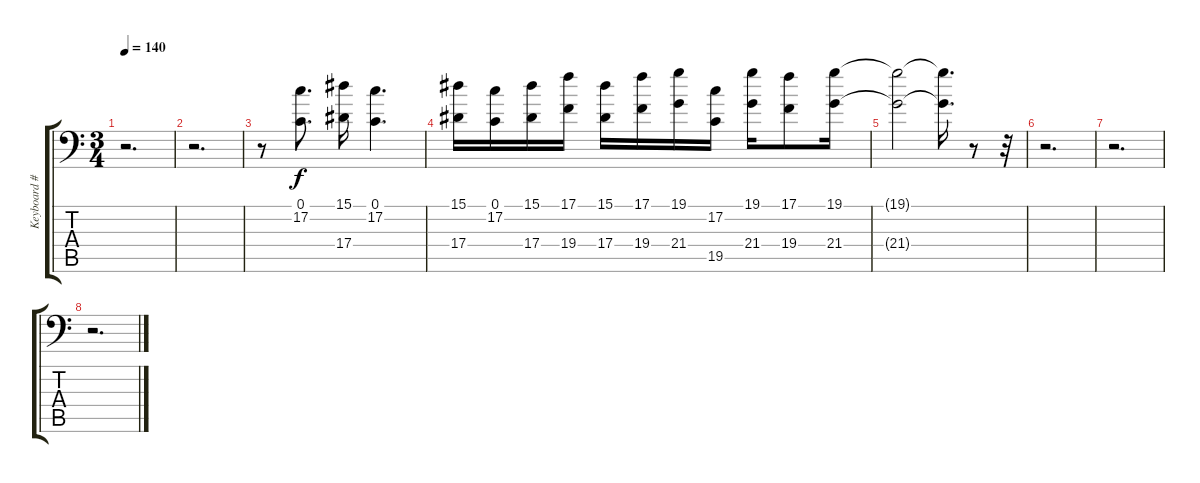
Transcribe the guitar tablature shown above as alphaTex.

\track ("Keyboard #2" "Keyboard #") {instrument brasssection}
\staff {score tabs}
\tuning (C4 G3 Eb3 Bb2 F2 Bb1) {hide}
\ts (3 4)
\tempo 140
\clef f4
\ks c
r.2{d dy f} |
r.2{d} |
r.8 (0.1 17.2).8{d} (15.1 17.4).16 (0.1 17.2).4{d} |
(15.1 17.4).16 (0.1 17.2).16 (15.1 17.4).16 (17.1 19.4).16 (15.1 17.4).16 (17.1 19.4).16 (19.1 21.4).16 (17.2 19.5).16 (19.1 21.4).16 (17.1 19.4).8 (19.1 21.4).16 |
(19.1{t} 21.4{t}).2 (19.1{t} 21.4{t}).16{d} r.8 r.32 |
r.2{d} |
r.2{d} |
r.2{d}
